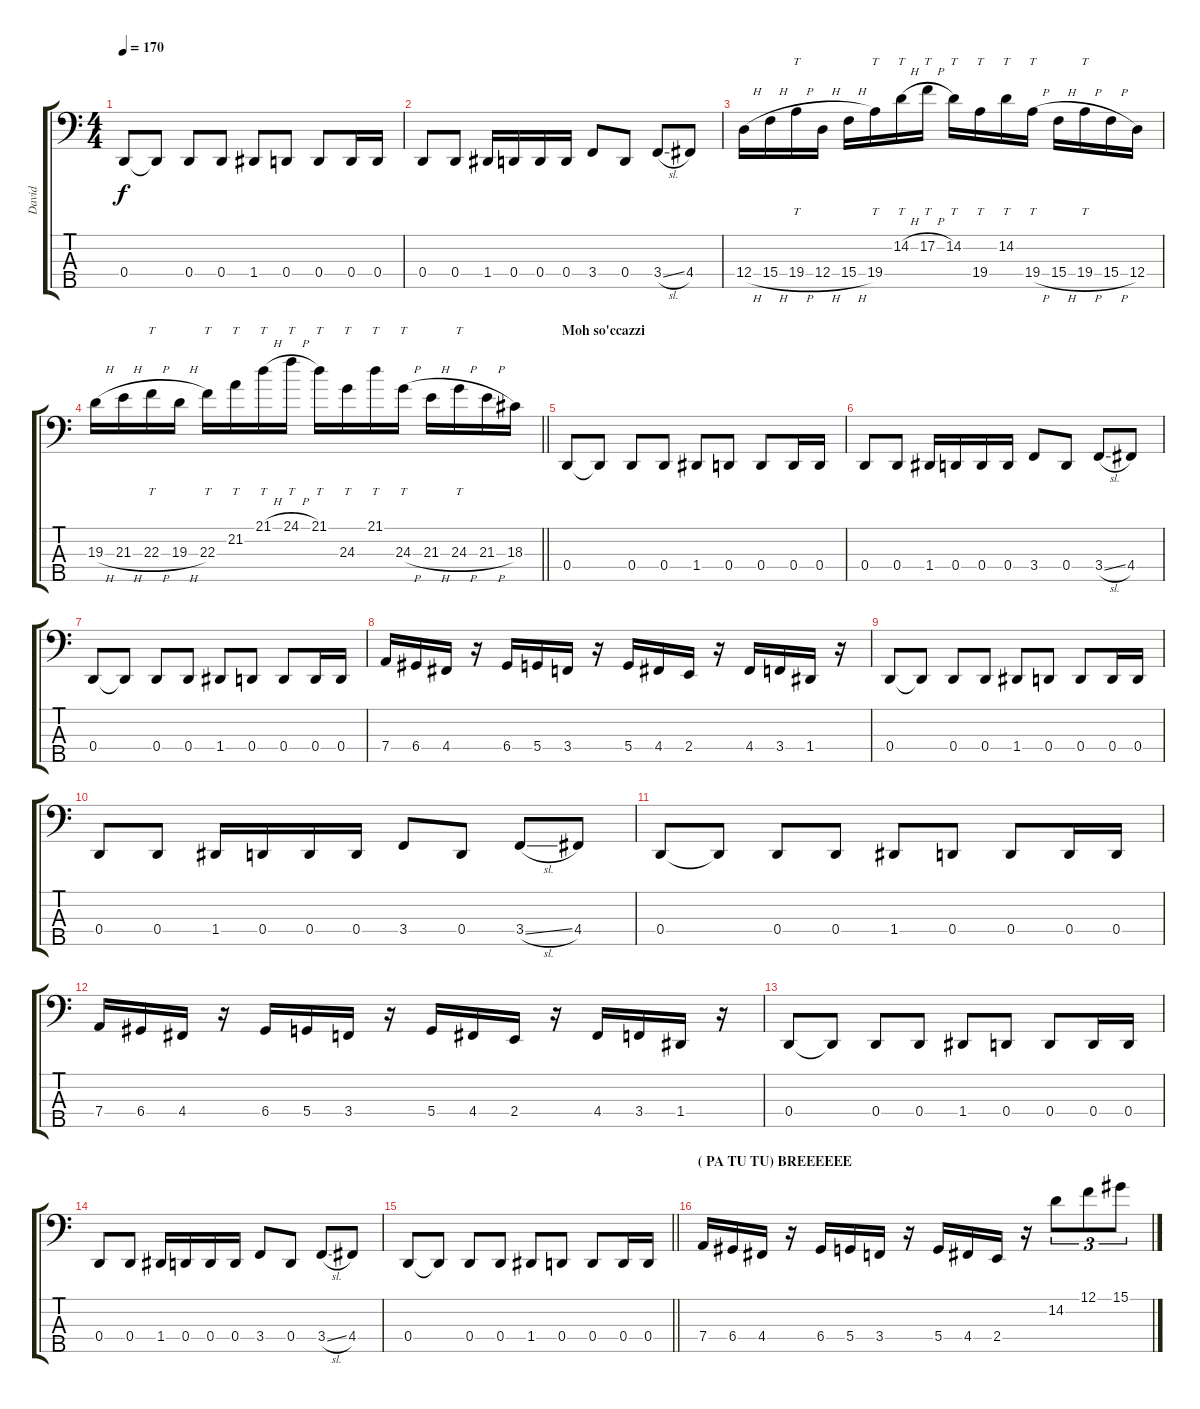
\track ("David" "David") {instrument slapbass1}
\staff {score tabs}
\tuning (F2 C2 G1 D1 A0) {hide}
\ts (4 4)
\tempo 170
\clef f4
\ks c
0.4.8{dy f} 0.4{t}.8 0.4.8 0.4.8 1.4.8 0.4.8 0.4.8 0.4.16 0.4.16 |
0.4.8 0.4.8 1.4.16 0.4.16 0.4.16 0.4.16 3.4.8 0.4.8 3.4{sl}.8 4.4.8 |
12.4{h}.16 15.4{h}.16 19.4{h}.16{tt} 12.4{h}.16 15.4{h}.16 19.4.16{tt} 14.2{h}.16{tt} 17.2{h}.16{tt} 14.2.16{tt} 19.4.16{tt} 14.2.16{tt} 19.4{h}.16{tt} 15.4{h}.16 19.4{h}.16{tt} 15.4{h}.16 12.4.16 |
\barLineRight lightlight
19.3{h}.16 21.3{h}.16 22.3{h}.16{tt} 19.3{h}.16 22.3.16{tt} 21.2.16{tt} 21.1{h}.16{tt} 24.1{h}.16{tt} 21.1.16{tt} 24.3.16{tt} 21.1.16{tt} 24.3{h}.16{tt} 21.3{h}.16 24.3{h}.16{tt} 21.3{h}.16 18.3.16 |
\section ("" "Moh so'ccazzi")
0.4.8 0.4{t}.8 0.4.8 0.4.8 1.4.8 0.4.8 0.4.8 0.4.16 0.4.16 |
0.4.8 0.4.8 1.4.16 0.4.16 0.4.16 0.4.16 3.4.8 0.4.8 3.4{sl}.8 4.4.8 |
0.4.8 0.4{t}.8 0.4.8 0.4.8 1.4.8 0.4.8 0.4.8 0.4.16 0.4.16 |
7.4.16 6.4.16 4.4.16 r.16 6.4.16 5.4.16 3.4.16 r.16 5.4.16 4.4.16 2.4.16 r.16 4.4.16 3.4.16 1.4.16 r.16 |
0.4.8 0.4{t}.8 0.4.8 0.4.8 1.4.8 0.4.8 0.4.8 0.4.16 0.4.16 |
0.4.8 0.4.8 1.4.16 0.4.16 0.4.16 0.4.16 3.4.8 0.4.8 3.4{sl}.8 4.4.8 |
0.4.8 0.4{t}.8 0.4.8 0.4.8 1.4.8 0.4.8 0.4.8 0.4.16 0.4.16 |
7.4.16 6.4.16 4.4.16 r.16 6.4.16 5.4.16 3.4.16 r.16 5.4.16 4.4.16 2.4.16 r.16 4.4.16 3.4.16 1.4.16 r.16 |
0.4.8 0.4{t}.8 0.4.8 0.4.8 1.4.8 0.4.8 0.4.8 0.4.16 0.4.16 |
0.4.8 0.4.8 1.4.16 0.4.16 0.4.16 0.4.16 3.4.8 0.4.8 3.4{sl}.8 4.4.8 |
\barLineRight lightlight
0.4.8 0.4{t}.8 0.4.8 0.4.8 1.4.8 0.4.8 0.4.8 0.4.16 0.4.16 |
\section ("" "( PA TU TU) BREEEEEE")
7.4.16 6.4.16 4.4.16 r.16 6.4.16 5.4.16 3.4.16 r.16 5.4.16 4.4.16 2.4.16 r.16 14.2.8{tu (3 2)} 12.1.8{tu (3 2)} 15.1.8{tu (3 2)}
